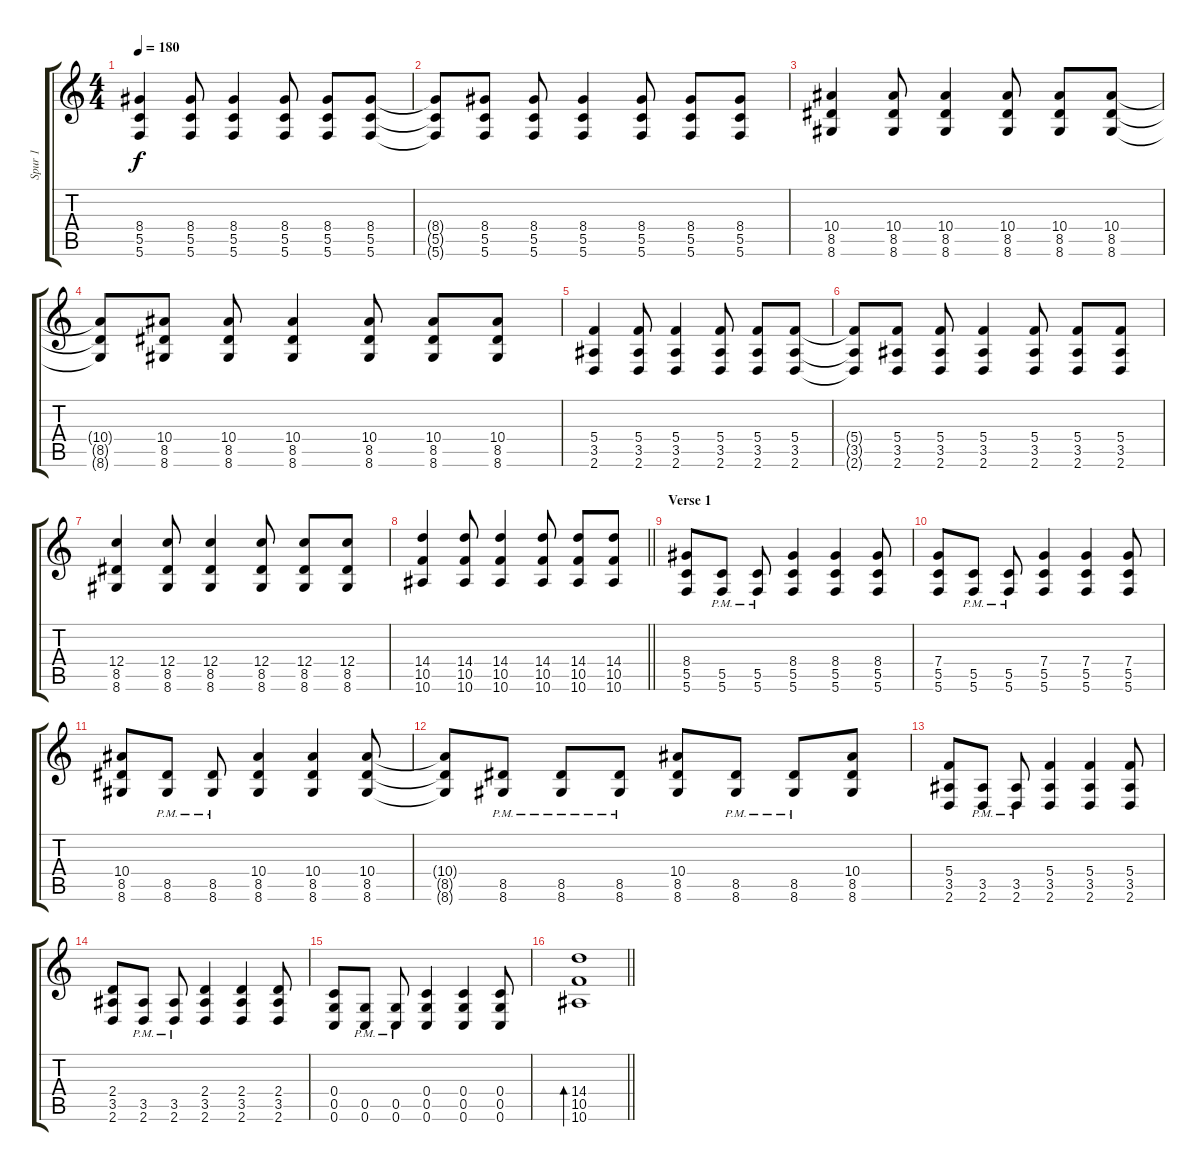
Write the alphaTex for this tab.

\track ("Spur 1" "Spur 1") {instrument distortionguitar}
\staff {score tabs}
\tuning (D4 A3 F3 C3 G2 C2) {hide}
\ts (4 4)
\section ("" "")
\tempo 180
\clef g2
\ks c
(8.4 5.5 5.6).4{dy f} (8.4 5.5 5.6).8 (8.4 5.5 5.6).4 (8.4 5.5 5.6).8 (8.4 5.5 5.6).8 (8.4 5.5 5.6).8 |
(8.4{t} 5.5{t} 5.6{t}).8 (8.4 5.5 5.6).8 (8.4 5.5 5.6).8 (8.4 5.5 5.6).4 (8.4 5.5 5.6).8 (8.4 5.5 5.6).8 (8.4 5.5 5.6).8 |
(10.4 8.5 8.6).4 (10.4 8.5 8.6).8 (10.4 8.5 8.6).4 (10.4 8.5 8.6).8 (10.4 8.5 8.6).8 (10.4 8.5 8.6).8 |
(10.4{t} 8.5{t} 8.6{t}).8 (10.4 8.5 8.6).8 (10.4 8.5 8.6).8 (10.4 8.5 8.6).4 (10.4 8.5 8.6).8 (10.4 8.5 8.6).8 (10.4 8.5 8.6).8 |
(5.4 3.5 2.6).4 (5.4 3.5 2.6).8 (5.4 3.5 2.6).4 (5.4 3.5 2.6).8 (5.4 3.5 2.6).8 (5.4 3.5 2.6).8 |
(5.4{t} 3.5{t} 2.6{t}).8 (5.4 3.5 2.6).8 (5.4 3.5 2.6).8 (5.4 3.5 2.6).4 (5.4 3.5 2.6).8 (5.4 3.5 2.6).8 (5.4 3.5 2.6).8 |
(12.4 8.5 8.6).4 (12.4 8.5 8.6).8 (12.4 8.5 8.6).4 (12.4 8.5 8.6).8 (12.4 8.5 8.6).8 (12.4 8.5 8.6).8 |
\barLineRight lightlight
(14.4 10.5 10.6).4 (14.4 10.5 10.6).8 (14.4 10.5 10.6).4 (14.4 10.5 10.6).8 (14.4 10.5 10.6).8 (14.4 10.5 10.6).8 |
\section ("" "Verse 1")
(8.4 5.5 5.6).8 (5.5{pm} 5.6{pm}).8 (5.5{pm} 5.6{pm}).8 (8.4 5.5 5.6).4 (8.4 5.5 5.6).4 (8.4 5.5 5.6).8 |
(7.4 5.5 5.6).8 (5.5{pm} 5.6{pm}).8 (5.5{pm} 5.6{pm}).8 (7.4 5.5 5.6).4 (7.4 5.5 5.6).4 (7.4 5.5 5.6).8 |
(10.4 8.5 8.6).8 (8.5{pm} 8.6{pm}).8 (8.5{pm} 8.6{pm}).8 (10.4 8.5 8.6).4 (10.4 8.5 8.6).4 (10.4 8.5 8.6).8 |
(10.4{t} 8.5{t} 8.6{t}).8 (8.5{pm} 8.6{pm}).8 (8.5{pm} 8.6{pm}).8 (8.5{pm} 8.6{pm}).8 (10.4 8.5 8.6).8 (8.5{pm} 8.6{pm}).8 (8.5{pm} 8.6{pm}).8 (10.4 8.5 8.6).8 |
(5.4 3.5 2.6).8 (3.5{pm} 2.6{pm}).8 (3.5{pm} 2.6{pm}).8 (5.4 3.5 2.6).4 (5.4 3.5 2.6).4 (5.4 3.5 2.6).8 |
(2.4 3.5 2.6).8 (3.5{pm} 2.6{pm}).8 (3.5{pm} 2.6{pm}).8 (2.4 3.5 2.6).4 (2.4 3.5 2.6).4 (2.4 3.5 2.6).8 |
(0.4 0.5 0.6).8 (0.5{pm} 0.6{pm}).8 (0.5{pm} 0.6{pm}).8 (0.4 0.5 0.6).4 (0.4 0.5 0.6).4 (0.4 0.5 0.6).8 |
\barLineRight lightlight
(14.4 10.5 10.6).1{bd 60}
